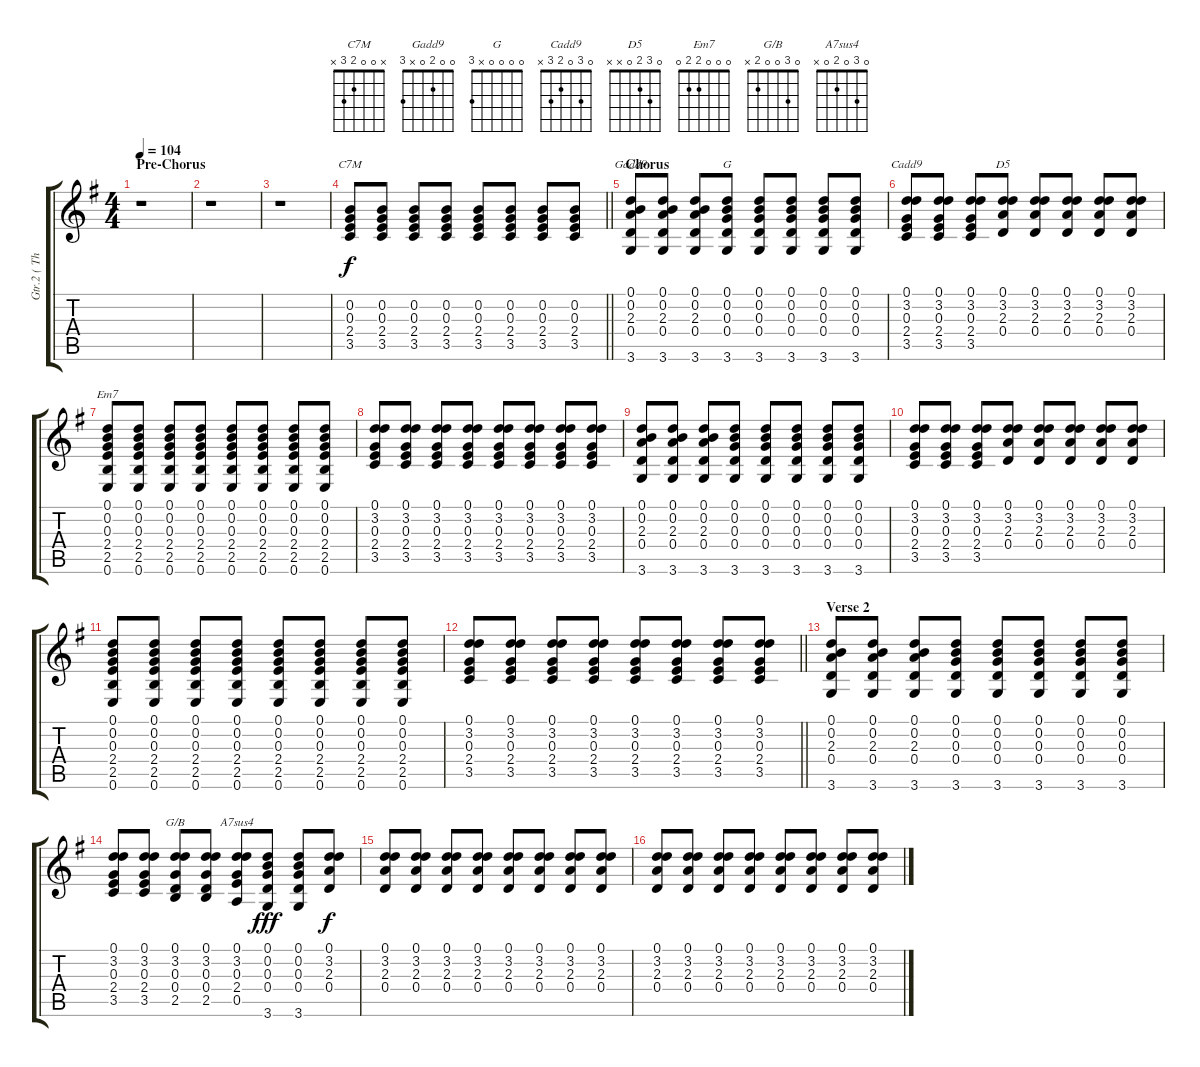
\track ("Gtr.2 ( Thom Yorke )" "Gtr.2 ( Th") {instrument overdrivenguitar}
\staff {score tabs}
\tuning (D4 B3 G3 D3 A2 E2) {hide}
\chord ("C7M" x 0 0 2 3 x)
\chord ("Gadd9" 0 0 2 0 x 3)
\chord ("G" 0 0 0 0 x 3)
\chord ("Cadd9" 0 3 0 2 3 x)
\chord ("D5" 0 3 2 0 x x)
\chord ("Em7" 0 0 0 2 2 0)
\chord ("G/B" 0 3 0 0 2 x)
\chord ("A7sus4" 0 3 0 2 0 x)
\ts (4 4)
\section ("" "Pre-Chorus")
\tempo 104
\clef g2
\ks eminor
r.1{dy f} |
r.1 |
r.1 |
\barLineRight lightlight
(0.2 0.3 2.4 3.5).8{ch "C7M"} (0.2 0.3 2.4 3.5).8 (0.2 0.3 2.4 3.5).8 (0.2 0.3 2.4 3.5).8 (0.2 0.3 2.4 3.5).8 (0.2 0.3 2.4 3.5).8 (0.2 0.3 2.4 3.5).8 (0.2 0.3 2.4 3.5).8 |
\section ("" "Chorus")
(0.1 0.2 2.3 0.4 3.6).8{ch "Gadd9"} (0.1 0.2 2.3 0.4 3.6).8 (0.1 0.2 2.3 0.4 3.6).8 (0.1 0.2 0.3 0.4 3.6).8{ch "G"} (0.1 0.2 0.3 0.4 3.6).8 (0.1 0.2 0.3 0.4 3.6).8 (0.1 0.2 0.3 0.4 3.6).8 (0.1 0.2 0.3 0.4 3.6).8 |
(0.1 3.2 0.3 2.4 3.5).8{ch "Cadd9"} (0.1 3.2 0.3 2.4 3.5).8 (0.1 3.2 0.3 2.4 3.5).8 (0.1 3.2 2.3 0.4).8{ch "D5"} (0.1 3.2 2.3 0.4).8 (0.1 3.2 2.3 0.4).8 (0.1 3.2 2.3 0.4).8 (0.1 3.2 2.3 0.4).8 |
(0.1 0.2 0.3 2.4 2.5 0.6).8{ch "Em7"} (0.1 0.2 0.3 2.4 2.5 0.6).8 (0.1 0.2 0.3 2.4 2.5 0.6).8 (0.1 0.2 0.3 2.4 2.5 0.6).8 (0.1 0.2 0.3 2.4 2.5 0.6).8 (0.1 0.2 0.3 2.4 2.5 0.6).8 (0.1 0.2 0.3 2.4 2.5 0.6).8 (0.1 0.2 0.3 2.4 2.5 0.6).8 |
(0.1 3.2 0.3 2.4 3.5).8 (0.1 3.2 0.3 2.4 3.5).8 (0.1 3.2 0.3 2.4 3.5).8 (0.1 3.2 0.3 2.4 3.5).8 (0.1 3.2 0.3 2.4 3.5).8 (0.1 3.2 0.3 2.4 3.5).8 (0.1 3.2 0.3 2.4 3.5).8 (0.1 3.2 0.3 2.4 3.5).8 |
(0.1 0.2 2.3 0.4 3.6).8 (0.1 0.2 2.3 0.4 3.6).8 (0.1 0.2 2.3 0.4 3.6).8 (0.1 0.2 0.3 0.4 3.6).8 (0.1 0.2 0.3 0.4 3.6).8 (0.1 0.2 0.3 0.4 3.6).8 (0.1 0.2 0.3 0.4 3.6).8 (0.1 0.2 0.3 0.4 3.6).8 |
(0.1 3.2 0.3 2.4 3.5).8 (0.1 3.2 0.3 2.4 3.5).8 (0.1 3.2 0.3 2.4 3.5).8 (0.1 3.2 2.3 0.4).8 (0.1 3.2 2.3 0.4).8 (0.1 3.2 2.3 0.4).8 (0.1 3.2 2.3 0.4).8 (0.1 3.2 2.3 0.4).8 |
(0.1 0.2 0.3 2.4 2.5 0.6).8 (0.1 0.2 0.3 2.4 2.5 0.6).8 (0.1 0.2 0.3 2.4 2.5 0.6).8 (0.1 0.2 0.3 2.4 2.5 0.6).8 (0.1 0.2 0.3 2.4 2.5 0.6).8 (0.1 0.2 0.3 2.4 2.5 0.6).8 (0.1 0.2 0.3 2.4 2.5 0.6).8 (0.1 0.2 0.3 2.4 2.5 0.6).8 |
\barLineRight lightlight
(0.1 3.2 0.3 2.4 3.5).8 (0.1 3.2 0.3 2.4 3.5).8 (0.1 3.2 0.3 2.4 3.5).8 (0.1 3.2 0.3 2.4 3.5).8 (0.1 3.2 0.3 2.4 3.5).8 (0.1 3.2 0.3 2.4 3.5).8 (0.1 3.2 0.3 2.4 3.5).8 (0.1 3.2 0.3 2.4 3.5).8 |
\section ("" "Verse 2")
(0.1 0.2 2.3 0.4 3.6).8 (0.1 0.2 2.3 0.4 3.6).8 (0.1 0.2 2.3 0.4 3.6).8 (0.1 0.2 0.3 0.4 3.6).8 (0.1 0.2 0.3 0.4 3.6).8 (0.1 0.2 0.3 0.4 3.6).8 (0.1 0.2 0.3 0.4 3.6).8 (0.1 0.2 0.3 0.4 3.6).8 |
(0.1 3.2 0.3 2.4 3.5).8 (0.1 3.2 0.3 2.4 3.5).8 (0.1 3.2 0.3 0.4 2.5).8{ch "G/B"} (0.1 3.2 0.3 0.4 2.5).8 (0.1 3.2 0.3 2.4 0.5).8{ch "A7sus4"} (0.1 0.2 0.3 0.4 3.6).8{dy fff} (0.1 0.2 0.3 0.4 3.6).8 (0.1 3.2 2.3 0.4).8{dy f} |
(0.1 3.2 2.3 0.4).8 (0.1 3.2 2.3 0.4).8 (0.1 3.2 2.3 0.4).8 (0.1 3.2 2.3 0.4).8 (0.1 3.2 2.3 0.4).8 (0.1 3.2 2.3 0.4).8 (0.1 3.2 2.3 0.4).8 (0.1 3.2 2.3 0.4).8 |
(0.1 3.2 2.3 0.4).8 (0.1 3.2 2.3 0.4).8 (0.1 3.2 2.3 0.4).8 (0.1 3.2 2.3 0.4).8 (0.1 3.2 2.3 0.4).8 (0.1 3.2 2.3 0.4).8 (0.1 3.2 2.3 0.4).8 (0.1 3.2 2.3 0.4).8
